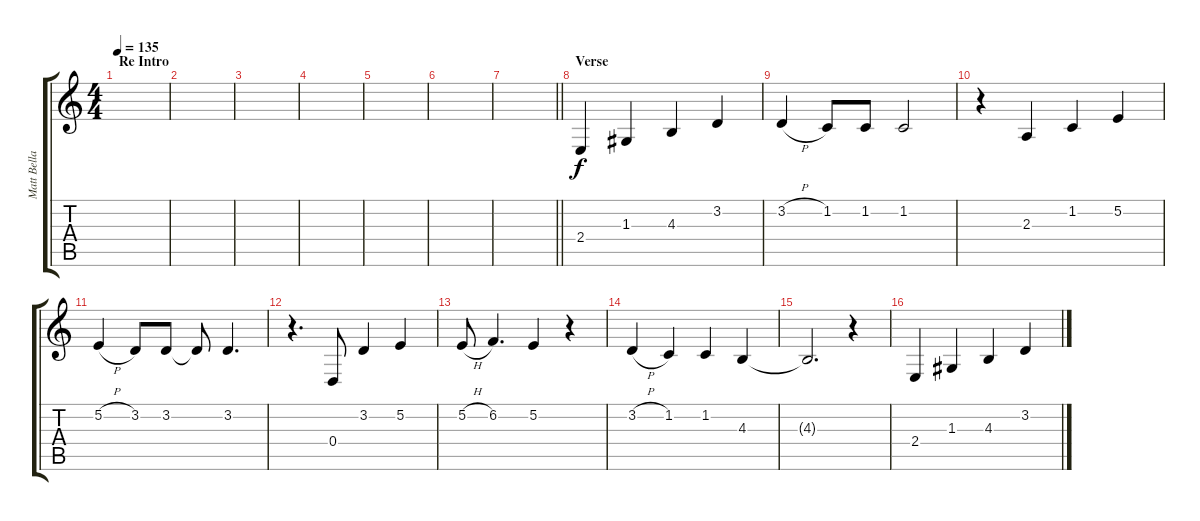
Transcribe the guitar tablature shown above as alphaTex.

\track ("Matt Bellamy (Lead Vocals)" "Matt Bella") {instrument altosax}
\staff {score tabs}
\tuning (E4 B3 G3 D3 A2 E2) {hide}
\ts (4 4)
\section ("" "Re Intro")
\tempo 135
\clef g2
\ks c
|
|
|
|
|
|
\barLineRight lightlight
|
\section ("" "Verse")
2.4.4 1.3.4 4.3.4 3.2.4 |
3.2{h}.4 1.2.8 1.2.8 1.2.2 |
r.4 2.3.4 1.2.4 5.2.4 |
5.2{h}.4 3.2.8 3.2.8 3.2{t}.8 3.2.4{d} |
r.4{d} 0.4.8 3.2.4 5.2.4 |
5.2{h}.8 6.2.4{d} 5.2.4 r.4 |
3.2{h}.4 1.2.4 1.2.4 4.3.4 |
4.3{t}.2{d} r.4 |
2.4.4 1.3.4 4.3.4 3.2.4
